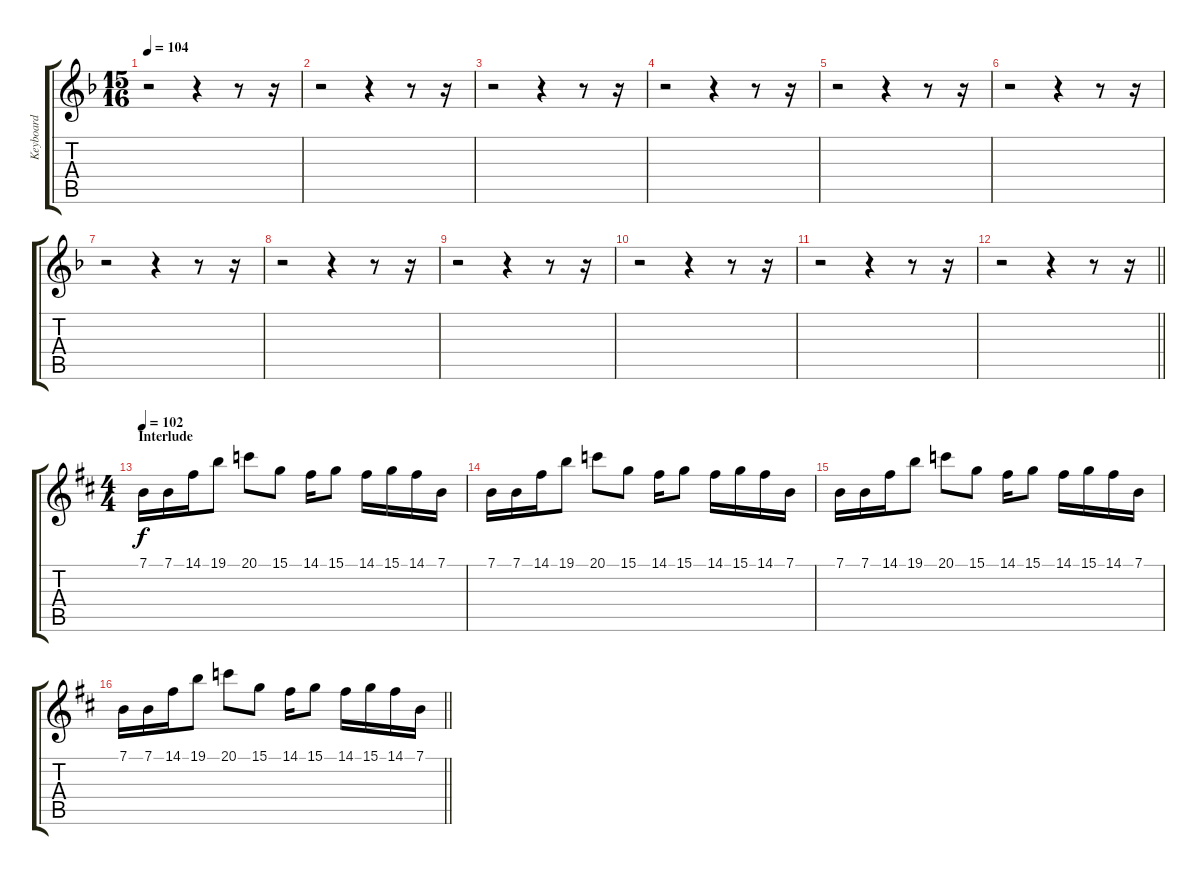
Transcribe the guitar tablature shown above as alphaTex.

\track ("Keyboard" "Keyboard") {instrument stringensemble1}
\staff {score tabs}
\tuning (E4 B3 G3 D3 A2 E2) {hide}
\ts (15 16)
\tempo 104
\clef g2
\ks f
r.2{dy f} r.4 r.8 r.16 |
r.2 r.4 r.8 r.16 |
r.2 r.4 r.8 r.16 |
r.2 r.4 r.8 r.16 |
r.2 r.4 r.8 r.16 |
r.2 r.4 r.8 r.16 |
r.2 r.4 r.8 r.16 |
r.2 r.4 r.8 r.16 |
r.2 r.4 r.8 r.16 |
r.2 r.4 r.8 r.16 |
r.2 r.4 r.8 r.16 |
\barLineRight lightlight
r.2 r.4 r.8 r.16 |
\ts (4 4)
\section ("" "Interlude")
\tempo 102
\ks d
7.1.16 7.1.16 14.1.16 19.1.8 20.1.8 15.1.8 14.1.16 15.1.8 14.1.16 15.1.16 14.1.16 7.1.16 |
7.1.16 7.1.16 14.1.16 19.1.8 20.1.8 15.1.8 14.1.16 15.1.8 14.1.16 15.1.16 14.1.16 7.1.16 |
7.1.16 7.1.16 14.1.16 19.1.8 20.1.8 15.1.8 14.1.16 15.1.8 14.1.16 15.1.16 14.1.16 7.1.16 |
\barLineRight lightlight
7.1.16 7.1.16 14.1.16 19.1.8 20.1.8 15.1.8 14.1.16 15.1.8 14.1.16 15.1.16 14.1.16 7.1.16
